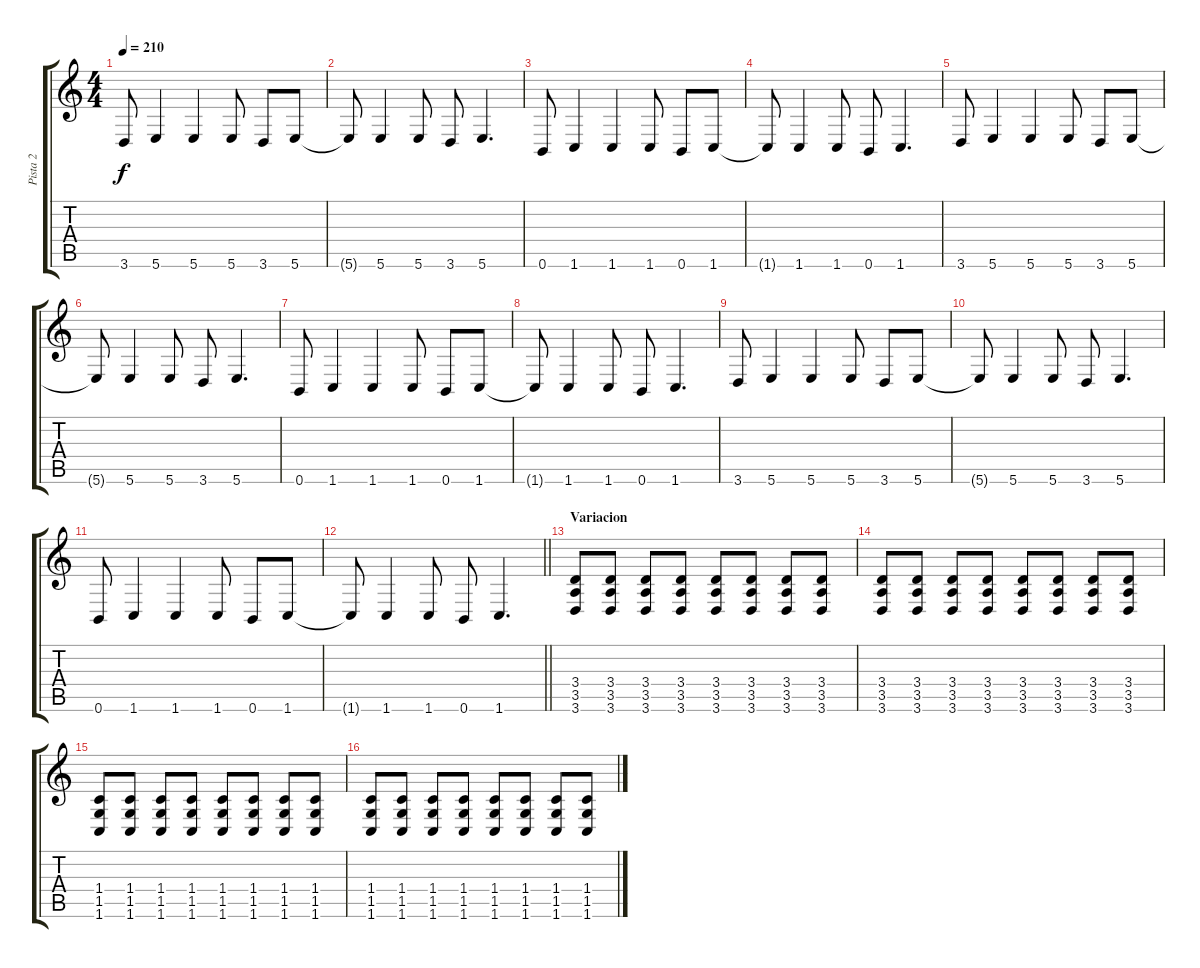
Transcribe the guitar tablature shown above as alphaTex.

\track ("Pista 2" "Pista 2") {instrument distortionguitar}
\staff {score tabs}
\tuning (Db4 Ab4 E3 B2 Gb2 B1) {hide}
\ts (4 4)
\tempo 210
\clef g2
\ks c
3.6.8{dy f} 5.6.4 5.6.4 5.6.8 3.6.8 5.6.8 |
5.6{t}.8 5.6.4 5.6.8 3.6.8 5.6.4{d} |
0.6.8 1.6.4 1.6.4 1.6.8 0.6.8 1.6.8 |
1.6{t}.8 1.6.4 1.6.8 0.6.8 1.6.4{d} |
3.6.8 5.6.4 5.6.4 5.6.8 3.6.8 5.6.8 |
5.6{t}.8 5.6.4 5.6.8 3.6.8 5.6.4{d} |
0.6.8 1.6.4 1.6.4 1.6.8 0.6.8 1.6.8 |
1.6{t}.8 1.6.4 1.6.8 0.6.8 1.6.4{d} |
3.6.8 5.6.4 5.6.4 5.6.8 3.6.8 5.6.8 |
5.6{t}.8 5.6.4 5.6.8 3.6.8 5.6.4{d} |
0.6.8 1.6.4 1.6.4 1.6.8 0.6.8 1.6.8 |
\barLineRight lightlight
1.6{t}.8 1.6.4 1.6.8 0.6.8 1.6.4{d} |
\section ("" "Variacion")
(3.4 3.5 3.6).8 (3.4 3.5 3.6).8 (3.4 3.5 3.6).8 (3.4 3.5 3.6).8 (3.4 3.5 3.6).8 (3.4 3.5 3.6).8 (3.4 3.5 3.6).8 (3.4 3.5 3.6).8 |
(3.4 3.5 3.6).8 (3.4 3.5 3.6).8 (3.4 3.5 3.6).8 (3.4 3.5 3.6).8 (3.4 3.5 3.6).8 (3.4 3.5 3.6).8 (3.4 3.5 3.6).8 (3.4 3.5 3.6).8 |
(1.4 1.5 1.6).8 (1.4 1.5 1.6).8 (1.4 1.5 1.6).8 (1.4 1.5 1.6).8 (1.4 1.5 1.6).8 (1.4 1.5 1.6).8 (1.4 1.5 1.6).8 (1.4 1.5 1.6).8 |
(1.4 1.5 1.6).8 (1.4 1.5 1.6).8 (1.4 1.5 1.6).8 (1.4 1.5 1.6).8 (1.4 1.5 1.6).8 (1.4 1.5 1.6).8 (1.4 1.5 1.6).8 (1.4 1.5 1.6).8
